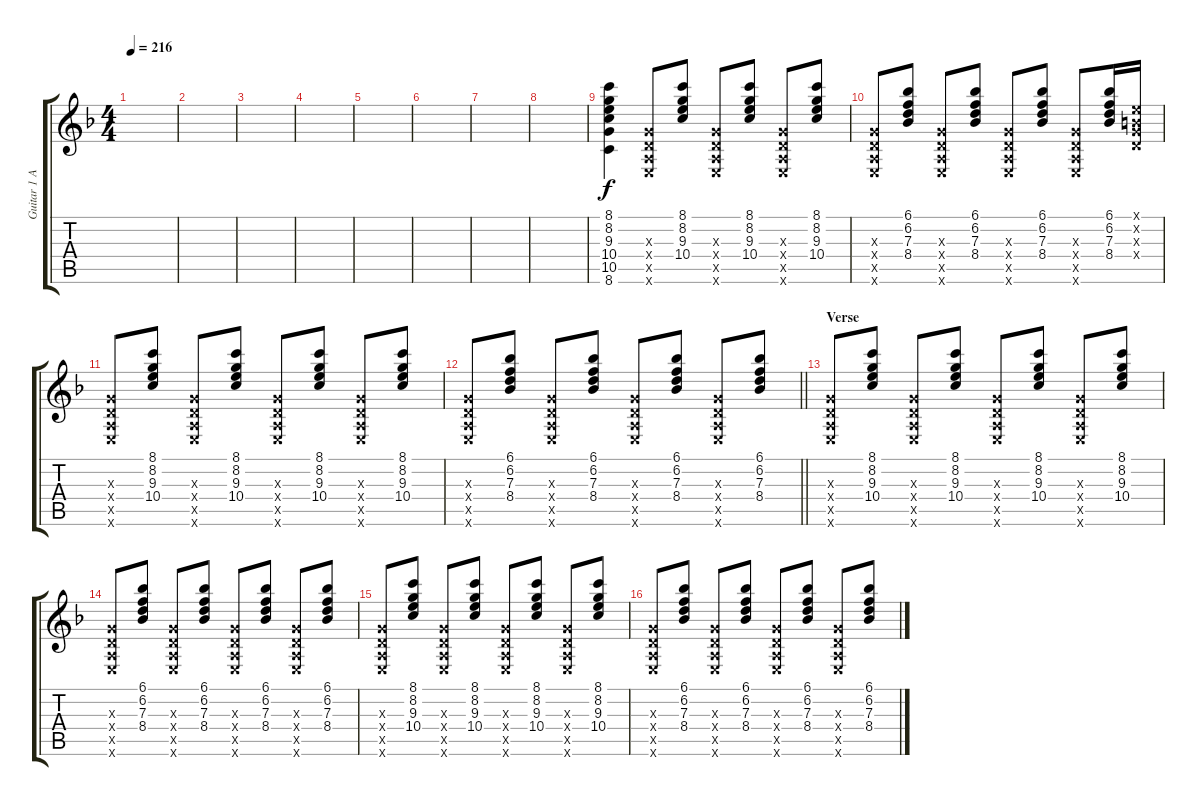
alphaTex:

\track ("Guitar 1 Acc" "Guitar 1 A") {instrument acousticguitarsteel}
\staff {score tabs}
\tuning (E4 B3 G3 D3 A2 E2) {hide}
\ts (4 4)
\tempo 216
\clef g2
\ks f
|
|
|
|
|
|
|
|
(8.1 8.2 9.3 10.4 10.5 8.6).4 (0.3{x} 0.4{x} 0.5{x} 0.6{x}).8 (8.1 8.2 9.3 10.4).8 (0.3{x} 0.4{x} 0.5{x} 0.6{x}).8 (8.1 8.2 9.3 10.4).8 (0.3{x} 0.4{x} 0.5{x} 0.6{x}).8 (8.1 8.2 9.3 10.4).8 |
(0.3{x} 0.4{x} 0.5{x} 0.6{x}).8 (6.1 6.2 7.3 8.4).8 (0.3{x} 0.4{x} 0.5{x} 0.6{x}).8 (6.1 6.2 7.3 8.4).8 (0.3{x} 0.4{x} 0.5{x} 0.6{x}).8 (6.1 6.2 7.3 8.4).8 (0.3{x} 0.4{x} 0.5{x} 0.6{x}).8 (6.1 6.2 7.3 8.4).16 (0.1{x} 0.2{x} 0.3{x} 0.4{x}).16 |
(0.3{x} 0.4{x} 0.5{x} 0.6{x}).8 (8.1 8.2 9.3 10.4).8 (0.3{x} 0.4{x} 0.5{x} 0.6{x}).8 (8.1 8.2 9.3 10.4).8 (0.3{x} 0.4{x} 0.5{x} 0.6{x}).8 (8.1 8.2 9.3 10.4).8 (0.3{x} 0.4{x} 0.5{x} 0.6{x}).8 (8.1 8.2 9.3 10.4).8 |
\barLineRight lightlight
(0.3{x} 0.4{x} 0.5{x} 0.6{x}).8 (6.1 6.2 7.3 8.4).8 (0.3{x} 0.4{x} 0.5{x} 0.6{x}).8 (6.1 6.2 7.3 8.4).8 (0.3{x} 0.4{x} 0.5{x} 0.6{x}).8 (6.1 6.2 7.3 8.4).8 (0.3{x} 0.4{x} 0.5{x} 0.6{x}).8 (6.1 6.2 7.3 8.4).8 |
\section ("" "Verse")
(0.3{x} 0.4{x} 0.5{x} 0.6{x}).8 (8.1 8.2 9.3 10.4).8 (0.3{x} 0.4{x} 0.5{x} 0.6{x}).8 (8.1 8.2 9.3 10.4).8 (0.3{x} 0.4{x} 0.5{x} 0.6{x}).8 (8.1 8.2 9.3 10.4).8 (0.3{x} 0.4{x} 0.5{x} 0.6{x}).8 (8.1 8.2 9.3 10.4).8 |
(0.3{x} 0.4{x} 0.5{x} 0.6{x}).8 (6.1 6.2 7.3 8.4).8 (0.3{x} 0.4{x} 0.5{x} 0.6{x}).8 (6.1 6.2 7.3 8.4).8 (0.3{x} 0.4{x} 0.5{x} 0.6{x}).8 (6.1 6.2 7.3 8.4).8 (0.3{x} 0.4{x} 0.5{x} 0.6{x}).8 (6.1 6.2 7.3 8.4).8 |
(0.3{x} 0.4{x} 0.5{x} 0.6{x}).8 (8.1 8.2 9.3 10.4).8 (0.3{x} 0.4{x} 0.5{x} 0.6{x}).8 (8.1 8.2 9.3 10.4).8 (0.3{x} 0.4{x} 0.5{x} 0.6{x}).8 (8.1 8.2 9.3 10.4).8 (0.3{x} 0.4{x} 0.5{x} 0.6{x}).8 (8.1 8.2 9.3 10.4).8 |
(0.3{x} 0.4{x} 0.5{x} 0.6{x}).8 (6.1 6.2 7.3 8.4).8 (0.3{x} 0.4{x} 0.5{x} 0.6{x}).8 (6.1 6.2 7.3 8.4).8 (0.3{x} 0.4{x} 0.5{x} 0.6{x}).8 (6.1 6.2 7.3 8.4).8 (0.3{x} 0.4{x} 0.5{x} 0.6{x}).8 (6.1 6.2 7.3 8.4).8
